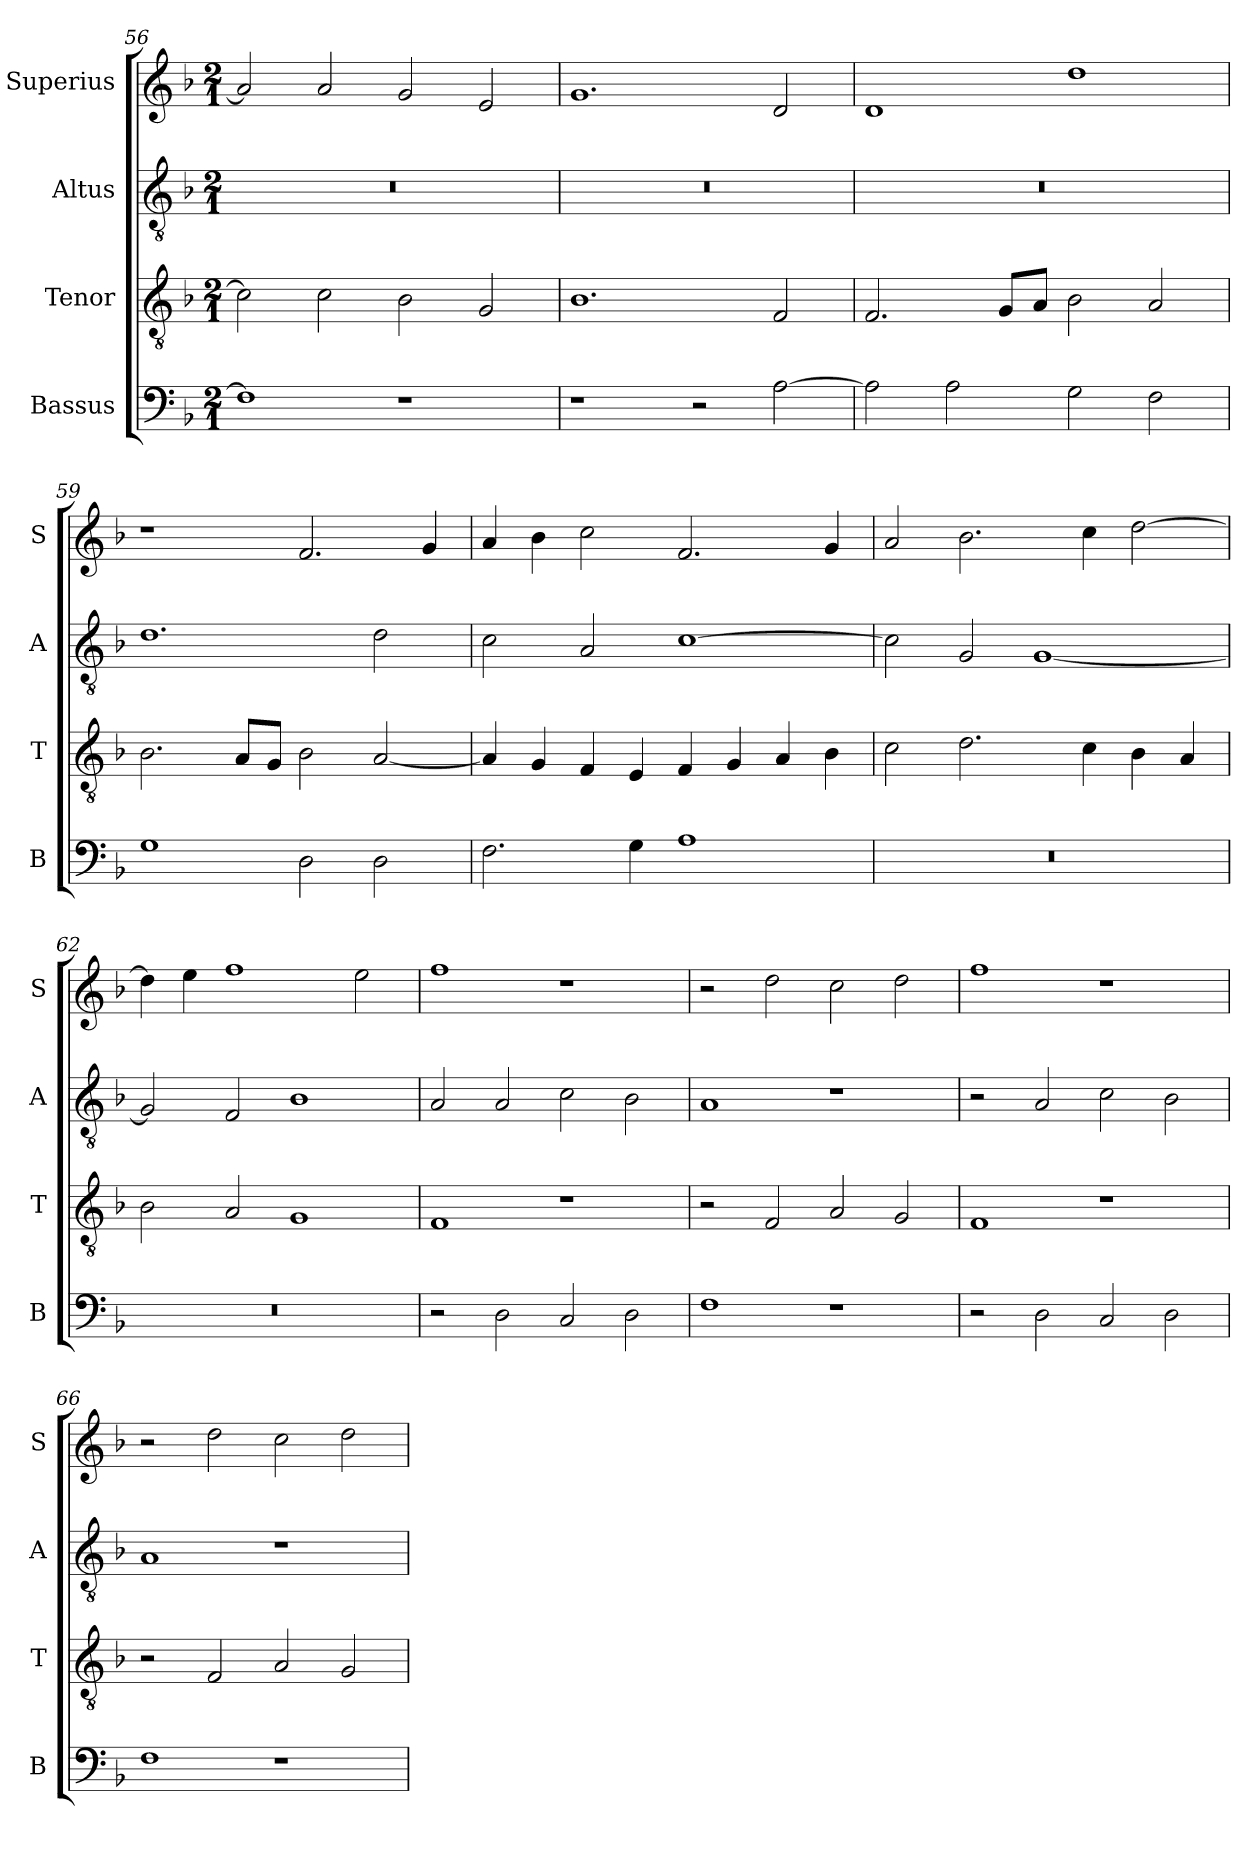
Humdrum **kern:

**kern	**kern	**kern	**kern
*part4	*part3	*part2	*part1
*staff4	*staff3	*staff2	*staff1
*I"Bassus	*I"Tenor	*I"Altus	*I"Superius
*I'B	*I'T	*I'A	*I'S
*clefF4	*clefGv2	*clefGv2	*clefG2
*k[b-]	*k[b-]	*k[b-]	*k[b-]
*F:	*F:	*F:	*F:
*M2/1	*M2/1	*M2/1	*M2/1
=56	=56	=56	=56
1F]	2c]	0r	2a]
.	2c	.	2a
1r	2B-	.	2g
.	2G	.	2e
=57	=57	=57	=57
1r	1.B-	0r	1.g
2r	.	.	.
[2A	2F	.	2d
=58	=58	=58	=58
2A]	2.F	0r	1d
2A	.	.	.
.	8GL	.	.
.	8AJ	.	.
2G	2B-	.	1dd
2F	2A	.	.
=59	=59	=59	=59
1G	2.B-	1.d	1r
.	8AL	.	.
.	8GJ	.	.
2D	2B-	.	2.f
2D	[2A	2d	.
.	.	.	4g
=60	=60	=60	=60
2.F	4A]	2c	4a
.	4G	.	4b-
.	4F	2A	2cc
4G	4E	.	.
1A	4F	[1c	2.f
.	4G	.	.
.	4A	.	.
.	4B-	.	4g
=61	=61	=61	=61
0r	2c	2c]	2a
.	2.d	2G	2.b-
.	.	[1G	.
.	4c	.	4cc
.	4B-	.	[2dd
.	4A	.	.
=62	=62	=62	=62
0r	2B-	2G]	4dd]
.	.	.	4ee
.	2A	2F	1ff
.	1G	1B-	.
.	.	.	2ee
=63	=63	=63	=63
2r	1F	2A	1ff
2D	.	2A	.
2C	1r	2c	1r
2D	.	2B-	.
=64	=64	=64	=64
1F	2r	1A	2r
.	2F	.	2dd
1r	2A	1r	2cc
.	2G	.	2dd
=65	=65	=65	=65
2r	1F	2r	1ff
2D	.	2A	.
2C	1r	2c	1r
2D	.	2B-	.
=66	=66	=66	=66
1F	2r	1A	2r
.	2F	.	2dd
1r	2A	1r	2cc
.	2G	.	2dd
=	=	=	=
*-	*-	*-	*-
